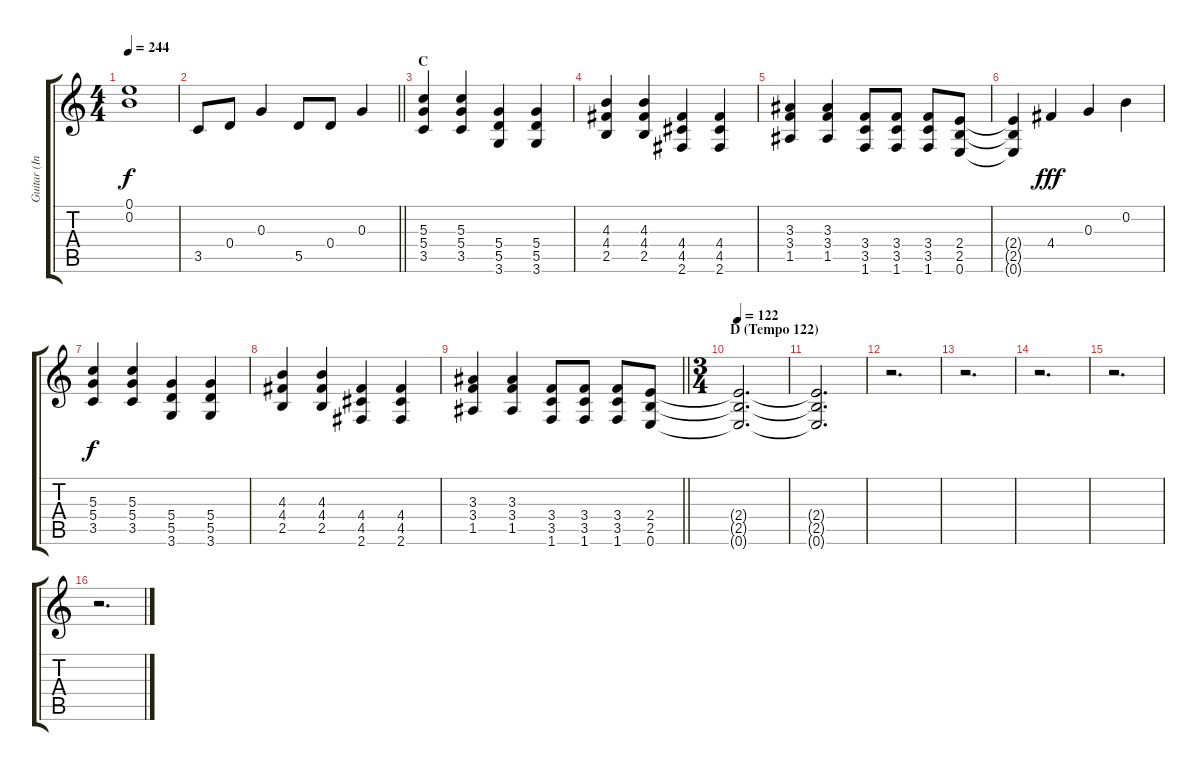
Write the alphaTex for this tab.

\track ("Guitar (Inoran)" "Guitar (In") {instrument overdrivenguitar}
\staff {score tabs}
\tuning (E4 B3 G3 D3 A2 E2) {hide}
\ts (4 4)
\tempo 244
\clef g2
\ks c
(0.1{t} 0.2{t}).1{dy f} |
\barLineRight lightlight
3.5.8 0.4.8 0.3.4 5.5.8 0.4.8 0.3.4 |
\section ("" "C")
(5.3 5.4 3.5).4 (5.3 5.4 3.5).4 (5.4 5.5 3.6).4 (5.4 5.5 3.6).4 |
(4.3 4.4 2.5).4 (4.3 4.4 2.5).4 (4.4 4.5 2.6).4 (4.4 4.5 2.6).4 |
(3.3 3.4 1.5).4 (3.3 3.4 1.5).4 (3.4 3.5 1.6).8 (3.4 3.5 1.6).8 (3.4 3.5 1.6).8 (2.4 2.5 0.6).8 |
(2.4{t} 2.5{t} 0.6{t}).4 4.4.4{dy fff} 0.3.4 0.2.4 |
(5.3 5.4 3.5).4{dy f} (5.3 5.4 3.5).4 (5.4 5.5 3.6).4 (5.4 5.5 3.6).4 |
(4.3 4.4 2.5).4 (4.3 4.4 2.5).4 (4.4 4.5 2.6).4 (4.4 4.5 2.6).4 |
\barLineRight lightlight
(3.3 3.4 1.5).4 (3.3 3.4 1.5).4 (3.4 3.5 1.6).8 (3.4 3.5 1.6).8 (3.4 3.5 1.6).8 (2.4 2.5 0.6).8 |
\ts (3 4)
\section ("" "D (Tempo 122)")
\tempo 122
(2.4{t} 2.5{t} 0.6{t}).2{d} |
(2.4{t} 2.5{t} 0.6{t}).2{d} |
r.2{d} |
r.2{d} |
r.2{d} |
r.2{d} |
r.2{d}
